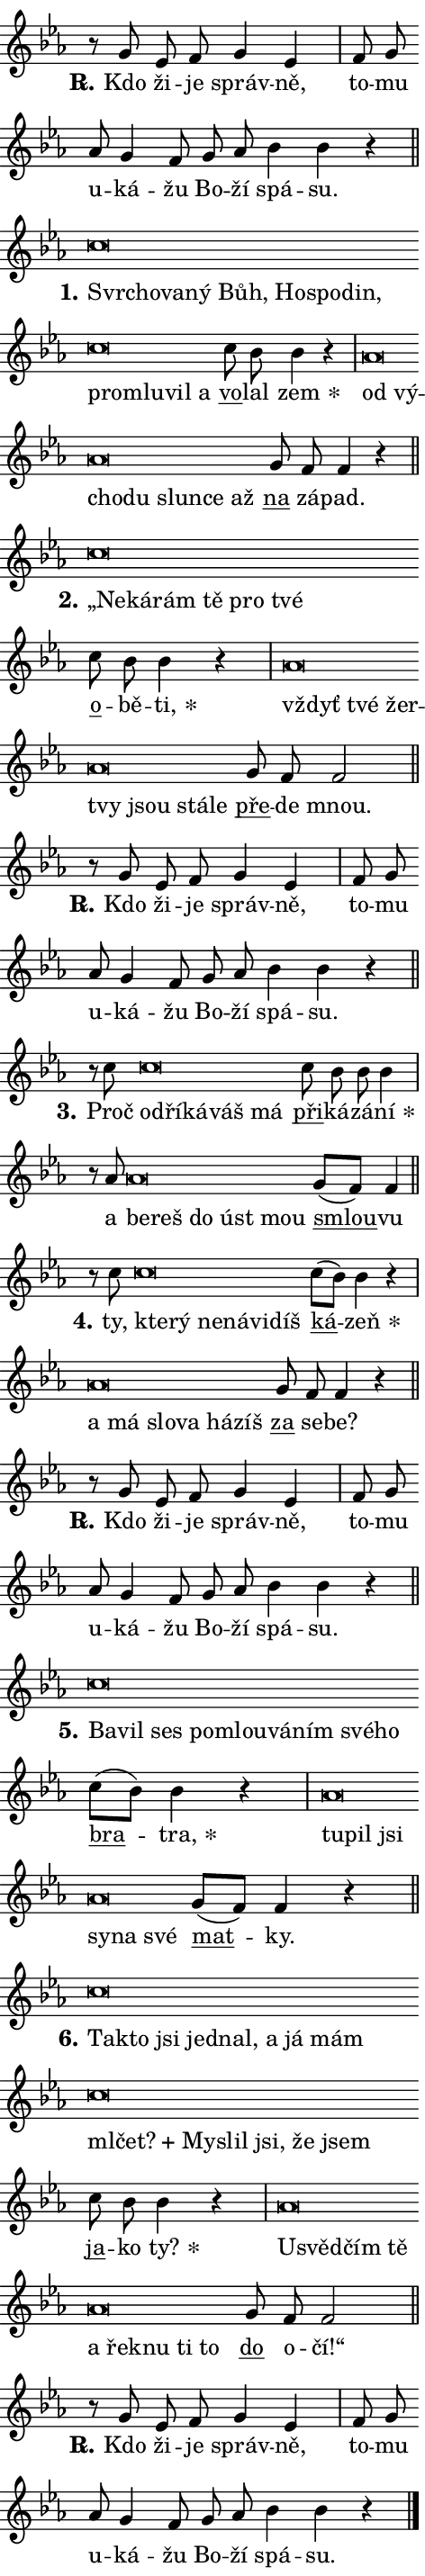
\version "2.24.0"
\header { tagline = "" }
\paper {
  indent = 0\cm
  top-margin = 0\cm
  right-margin = 0.13\cm % to fit lyric hyphens
  bottom-margin = 0\cm
  left-margin = 0\cm
  paper-width = 8\cm
  page-breaking = #ly:one-page-breaking
  system-system-spacing.basic-distance = #11
  score-system-spacing.basic-distance = #11
  ragged-last = ##f
}


%% Author: Thomas Morley
%% https://lists.gnu.org/archive/html/lilypond-user/2020-05/msg00002.html
#(define (line-position grob)
"Returns position of @var[grob} in current system:
   @code{'start}, if at first time-step
   @code{'end}, if at last time-step
   @code{'middle} otherwise
"
  (let* ((col (ly:item-get-column grob))
         (ln (ly:grob-object col 'left-neighbor))
         (rn (ly:grob-object col 'right-neighbor))
         (col-to-check-left (if (ly:grob? ln) ln col))
         (col-to-check-right (if (ly:grob? rn) rn col))
         (break-dir-left
           (and
             (ly:grob-property col-to-check-left 'non-musical #f)
             (ly:item-break-dir col-to-check-left)))
         (break-dir-right
           (and
             (ly:grob-property col-to-check-right 'non-musical #f)
             (ly:item-break-dir col-to-check-right))))
        (cond ((eqv? 1 break-dir-left) 'start)
              ((eqv? -1 break-dir-right) 'end)
              (else 'middle))))

#(define (tranparent-at-line-position vctor)
  (lambda (grob)
  "Relying on @code{line-position} select the relevant enry from @var{vctor}.
Used to determine transparency,"
    (case (line-position grob)
      ((end) (not (vector-ref vctor 0)))
      ((middle) (not (vector-ref vctor 1)))
      ((start) (not (vector-ref vctor 2))))))

noteHeadBreakVisibility =
#(define-music-function (break-visibility)(vector?)
"Makes @code{NoteHead}s transparent relying on @var{break-visibility}"
#{
  \override NoteHead.transparent =
    #(tranparent-at-line-position break-visibility)
#})

#(define delete-ledgers-for-transparent-note-heads
  (lambda (grob)
    "Reads whether a @code{NoteHead} is transparent.
If so this @code{NoteHead} is removed from @code{'note-heads} from
@var{grob}, which is supposed to be @code{LedgerLineSpanner}.
As a result ledgers are not printed for this @code{NoteHead}"
    (let* ((nhds-array (ly:grob-object grob 'note-heads))
           (nhds-list
             (if (ly:grob-array? nhds-array)
                 (ly:grob-array->list nhds-array)
                 '()))
           ;; Relies on the transparent-property being done before
           ;; Staff.LedgerLineSpanner.after-line-breaking is executed.
           ;; This is fragile ...
           (to-keep
             (remove
               (lambda (nhd)
                 (ly:grob-property nhd 'transparent #f))
               nhds-list)))
      ;; TODO find a better method to iterate over grob-arrays, similiar
      ;; to filter/remove etc for lists
      ;; For now rebuilt from scratch
      (set! (ly:grob-object grob 'note-heads)  '())
      (for-each
        (lambda (nhd)
          (ly:pointer-group-interface::add-grob grob 'note-heads nhd))
        to-keep))))

squashNotes = {
  \override NoteHead.X-extent = #'(-0.2 . 0.2)
  \override NoteHead.Y-extent = #'(-0.75 . 0)
  \override NoteHead.stencil =
    #(lambda (grob)
       (let ((pos (ly:grob-property grob 'staff-position)))
         (begin
           (if (< pos -7) (display "ERROR: Lower brevis then expected\n") (display ""))
           (if (<= pos -6) ly:text-interface::print ly:note-head::print))))
}
unSquashNotes = {
  \revert NoteHead.X-extent
  \revert NoteHead.Y-extent
  \revert NoteHead.stencil
}

hideNotes = \noteHeadBreakVisibility #begin-of-line-visible
unHideNotes = \noteHeadBreakVisibility #all-visible

% work-around for resetting accidentals
% https://lilypond.org/doc/v2.23/Documentation/notation/displaying-rhythms#unmetered-music
cadenzaMeasure = {
  \cadenzaOff
  \partial 1024 s1024
  \cadenzaOn
}

#(define-markup-command (accent layout props text) (markup?)
  "Underline accented syllable"
  (interpret-markup layout props
    #{\markup \override #'(offset . 4.3) \underline { #text }#}))

responsum = \markup \concat {
  "R" \hspace #-1.05 \path #0.1 #'((moveto 0 0.07) (lineto 0.9 0.8)) \hspace #0.05 "."
}

spaceSize = #0.6828661417322834 % exact space size for TeX Gyre Schola

\layout {
  \context {
    \Staff
    \remove "Time_signature_engraver"
    \override LedgerLineSpanner.after-line-breaking = #delete-ledgers-for-transparent-note-heads
  }
  \context {
    \Lyrics {
      \override LyricSpace.minimum-distance = \spaceSize
      \override LyricText.font-name = #"TeX Gyre Schola"
      \override LyricText.font-size = 1
      \override StanzaNumber.font-name = #"TeX Gyre Schola Bold"
      \override StanzaNumber.font-size = 1
    }
  }
  \context {
    \Score 
    \override NoteHead.text =
      #(lambda (grob) 
        (let ((pos (ly:grob-property grob 'staff-position)))
          #{\markup {
            \combine
              \halign #-0.55 \raise #(if (= pos -6) 0 0.5) \override #'(thickness . 2) \draw-line #'(3.2 . 0)
              \musicglyph "noteheads.sM1"
          }#}))
  }
}

% magnetic-lyrics.ily
%
%   written by
%     Jean Abou Samra <jean@abou-samra.fr>
%     Werner Lemberg <wl@gnu.org>
%
%   adapted by
%     Jiri Hon <jiri.hon@gmail.com>
%
% Version 2022-Apr-15

% https://www.mail-archive.com/lilypond-user@gnu.org/msg149350.html

#(define (Left_hyphen_pointer_engraver context)
   "Collect syllable-hyphen-syllable occurrences in lyrics and store
them in properties.  This engraver only looks to the left.  For
example, if the lyrics input is @code{foo -- bar}, it does the
following.

@itemize @bullet
@item
Set the @code{text} property of the @code{LyricHyphen} grob between
@q{foo} and @q{bar} to @code{foo}.

@item
Set the @code{left-hyphen} property of the @code{LyricText} grob with
text @q{foo} to the @code{LyricHyphen} grob between @q{foo} and
@q{bar}.
@end itemize

Use this auxiliary engraver in combination with the
@code{lyric-@/text::@/apply-@/magnetic-@/offset!} hook."
   (let ((hyphen #f)
         (text #f))
     (make-engraver
      (acknowledgers
       ((lyric-syllable-interface engraver grob source-engraver)
        (set! text grob)))
      (end-acknowledgers
       ((lyric-hyphen-interface engraver grob source-engraver)
        ;(when (not (grob::has-interface grob 'lyric-space-interface))
          (set! hyphen grob)));)
      ((stop-translation-timestep engraver)
       (when (and text hyphen)
         (ly:grob-set-object! text 'left-hyphen hyphen))
       (set! text #f)
       (set! hyphen #f)))))

#(define (lyric-text::apply-magnetic-offset! grob)
   "If the space between two syllables is less than the value in
property @code{LyricText@/.details@/.squash-threshold}, move the right
syllable to the left so that it gets concatenated with the left
syllable.

Use this function as a hook for
@code{LyricText@/.after-@/line-@/breaking} if the
@code{Left_@/hyphen_@/pointer_@/engraver} is active."
   (let ((hyphen (ly:grob-object grob 'left-hyphen #f)))
     (when hyphen
       (let ((left-text (ly:spanner-bound hyphen LEFT)))
         (when (grob::has-interface left-text 'lyric-syllable-interface)
           (let* ((common (ly:grob-common-refpoint grob left-text X))
                  (this-x-ext (ly:grob-extent grob common X))
                  (left-x-ext
                   (begin
                     ;; Trigger magnetism for left-text.
                     (ly:grob-property left-text 'after-line-breaking)
                     (ly:grob-extent left-text common X)))
                  ;; `delta` is the gap width between two syllables.
                  (delta (- (interval-start this-x-ext)
                            (interval-end left-x-ext)))
                  (details (ly:grob-property grob 'details))
                  (threshold (assoc-get 'squash-threshold details 0.2)))
             (when (< delta threshold)
               (let* (;; We have to manipulate the input text so that
                      ;; ligatures crossing syllable boundaries are not
                      ;; disabled.  For languages based on the Latin
                      ;; script this is essentially a beautification.
                      ;; However, for non-Western scripts it can be a
                      ;; necessity.
                      (lt (ly:grob-property left-text 'text))
                      (rt (ly:grob-property grob 'text))
                      (is-space (grob::has-interface hyphen 'lyric-space-interface))
                      (space (if is-space " " ""))
                      (extra-delta (if is-space spaceSize 0))
                      ;; Append new syllable.
                      (ltrt-space (if (and (string? lt) (string? rt))
                                (string-append lt space rt)
                                (make-concat-markup (list lt space rt))))
                      ;; Right-align `ltrt` to the right side.
                      (ltrt-space-markup (grob-interpret-markup
                               grob
                               (make-translate-markup
                                (cons (interval-length this-x-ext) 0)
                                (make-right-align-markup ltrt-space)))))
                 (begin
                   ;; Don't print `left-text`.
                   (ly:grob-set-property! left-text 'stencil #f)
                   ;; Set text and stencil (which holds all collected
                   ;; syllables so far) and shift it to the left.
                   (ly:grob-set-property! grob 'text ltrt-space)
                   (ly:grob-set-property! grob 'stencil ltrt-space-markup)
                   (ly:grob-translate-axis! grob (- (- delta extra-delta)) X))))))))))


#(define (lyric-hyphen::displace-bounds-first grob)
   ;; Make very sure this callback isn't triggered too early.
   (let ((left (ly:spanner-bound grob LEFT))
         (right (ly:spanner-bound grob RIGHT)))
     (ly:grob-property left 'after-line-breaking)
     (ly:grob-property right 'after-line-breaking)
     (ly:lyric-hyphen::print grob)))

squashThreshold = #0.4

\layout {
  \context {
    \Lyrics
    \consists #Left_hyphen_pointer_engraver
    \override LyricText.after-line-breaking =
      #lyric-text::apply-magnetic-offset!
    \override LyricHyphen.stencil = #lyric-hyphen::displace-bounds-first
    \override LyricText.details.squash-threshold = \squashThreshold
    \override LyricHyphen.minimum-distance = 0
    \override LyricHyphen.minimum-length = \squashThreshold
  }
}

squashText = \override LyricText.details.squash-threshold = 9999
unSquashText = \override LyricText.details.squash-threshold = \squashThreshold

leftText = \override LyricText.self-alignment-X = #LEFT
unLeftText = \revert LyricText.self-alignment-X

starOffset = #(lambda (grob) 
                (let ((x_offset (ly:self-alignment-interface::aligned-on-x-parent grob)))
                  (if (= x_offset 0) 0 (+ x_offset 1.2))))

star = #(define-music-function (syllable)(string?)
"Append star separator at the end of a syllable"
#{
  \once \override LyricText.X-offset = #starOffset
  \lyricmode { \markup {
    #syllable
    \override #'((font-name . "TeX Gyre Schola Bold")) \hspace #0.2 \lower #0.65 \larger "*"
  } }
#})

starAccent = #(define-music-function (syllable)(string?)
"Append star separator at the end of a syllable and make accent"
#{
  \once \override LyricText.X-offset = #starOffset
  \lyricmode { \markup {
    \accent #syllable
    \override #'((font-name . "TeX Gyre Schola Bold")) \hspace #0.2 \lower #0.65 \larger "*"
  } }
#})

breath = #(define-music-function (syllable)(string?)
"Append breathing indicator at the end of a syllable"
#{
  \lyricmode { \markup { #syllable "+" } }
#})

optionalBreath = #(define-music-function (syllable)(string?)
"Append optional breathing indicator at the end of a syllable"
#{
  \lyricmode { \markup { #syllable "(+)" } }
#})


\score {
    <<
        \new Voice = "melody" { \cadenzaOn \key es \major \relative { r8 g' es f g4 es \cadenzaMeasure \bar "|" f8 g \bar "" as g4 f8 \bar "" g as \bar "" bes4 bes r \cadenzaMeasure \bar "||" \break } }
        \new Lyrics \lyricsto "melody" { \lyricmode { \set stanza = \responsum
Kdo ži -- je správ -- ně, to -- mu u -- ká -- žu Bo -- ží spá -- su. } }
    >>
    \layout {}
}

\score {
    <<
        \new Voice = "melody" { \cadenzaOn \key es \major \relative { \squashNotes c''\breve*1/16 \hideNotes \breve*1/16 \bar "" \breve*1/16 \bar "" \breve*1/16 \bar "" \breve*1/16 \bar "" \breve*1/16 \bar "" \breve*1/16 \bar "" \breve*1/16 \bar "" \breve*1/16 \bar "" \breve*1/16 \bar "" \breve*1/16 \breve*1/16 \bar "" \unHideNotes \unSquashNotes \bar "" c8 bes bes4 r \cadenzaMeasure \bar "|" \squashNotes as\breve*1/16 \hideNotes \breve*1/16 \bar "" \breve*1/16 \bar "" \breve*1/16 \bar "" \breve*1/16 \bar "" \breve*1/16 \breve*1/16 \bar "" \unHideNotes \unSquashNotes \bar "" g8 f f4 r \cadenzaMeasure \bar "||" \break } }
        \new Lyrics \lyricsto "melody" { \lyricmode { \set stanza = "1."
\leftText Svr -- \squashText cho -- va -- ný Bůh, Ho -- spo -- din, pro -- mlu -- vil a \unLeftText \unSquashText \markup \accent vo -- lal \star zem \leftText od \squashText vý -- cho -- du slun -- ce až \unLeftText \unSquashText \markup \accent na zá -- pad. } }
    >>
    \layout {}
}

\score {
    <<
        \new Voice = "melody" { \cadenzaOn \key es \major \relative { \squashNotes c''\breve*1/16 \hideNotes \breve*1/16 \bar "" \breve*1/16 \bar "" \breve*1/16 \bar "" \breve*1/16 \breve*1/16 \bar "" \unHideNotes \unSquashNotes \bar "" c8 bes bes4 r \cadenzaMeasure \bar "|" \squashNotes as\breve*1/16 \hideNotes \breve*1/16 \bar "" \breve*1/16 \bar "" \breve*1/16 \bar "" \breve*1/16 \bar "" \breve*1/16 \breve*1/16 \bar "" \unHideNotes \unSquashNotes \bar "" g8 f f2 \cadenzaMeasure \bar "||" \break } }
        \new Lyrics \lyricsto "melody" { \lyricmode { \set stanza = "2."
\leftText „Ne -- \squashText ká -- rám tě pro tvé \unLeftText \unSquashText \markup \accent o -- bě -- \star ti, \leftText vždyť \squashText tvé žer -- tvy jsou stá -- le \unLeftText \unSquashText \markup \accent pře -- de mnou. } }
    >>
    \layout {}
}

\score {
    <<
        \new Voice = "melody" { \cadenzaOn \key es \major \relative { r8 g' es f g4 es \cadenzaMeasure \bar "|" f8 g \bar "" as g4 f8 \bar "" g as \bar "" bes4 bes r \cadenzaMeasure \bar "||" \break } }
        \new Lyrics \lyricsto "melody" { \lyricmode { \set stanza = \responsum
Kdo ži -- je správ -- ně, to -- mu u -- ká -- žu Bo -- ží spá -- su. } }
    >>
    \layout {}
}

\score {
    <<
        \new Voice = "melody" { \cadenzaOn \key es \major \relative { r8 c''8 \squashNotes c\breve*1/16 \hideNotes \breve*1/16 \bar "" \breve*1/16 \bar "" \breve*1/16 \breve*1/16 \bar "" \unHideNotes \unSquashNotes \bar "" c8 bes bes bes4 \cadenzaMeasure \bar "|" r8 as8 \squashNotes as\breve*1/16 \hideNotes \breve*1/16 \bar "" \breve*1/16 \bar "" \breve*1/16 \breve*1/16 \bar "" \unHideNotes \unSquashNotes \bar "" g8[( f)] f4 \cadenzaMeasure \bar "||" \break } }
        \new Lyrics \lyricsto "melody" { \lyricmode { \set stanza = "3."
Proč \leftText od -- \squashText ří -- ká -- váš má \unLeftText \unSquashText \markup \accent při -- ká -- zá -- \star ní a \leftText be -- \squashText reš do úst mou \unLeftText \unSquashText \markup \accent smlou -- vu } }
    >>
    \layout {}
}

\score {
    <<
        \new Voice = "melody" { \cadenzaOn \key es \major \relative { r8 c''8 \squashNotes c\breve*1/16 \hideNotes \breve*1/16 \bar "" \breve*1/16 \bar "" \breve*1/16 \bar "" \breve*1/16 \breve*1/16 \bar "" \unHideNotes \unSquashNotes \bar "" c8[( bes)] bes4 r \cadenzaMeasure \bar "|" \squashNotes as\breve*1/16 \hideNotes \breve*1/16 \bar "" \breve*1/16 \bar "" \breve*1/16 \bar "" \breve*1/16 \breve*1/16 \bar "" \unHideNotes \unSquashNotes \bar "" g8 f f4 r \cadenzaMeasure \bar "||" \break } }
        \new Lyrics \lyricsto "melody" { \lyricmode { \set stanza = "4."
ty, \leftText kte -- \squashText rý ne -- ná -- vi -- díš \unLeftText \unSquashText \markup \accent ká -- \star zeň \leftText a \squashText má slo -- va há -- zíš \unLeftText \unSquashText \markup \accent za se -- be? } }
    >>
    \layout {}
}

\score {
    <<
        \new Voice = "melody" { \cadenzaOn \key es \major \relative { r8 g' es f g4 es \cadenzaMeasure \bar "|" f8 g \bar "" as g4 f8 \bar "" g as \bar "" bes4 bes r \cadenzaMeasure \bar "||" \break } }
        \new Lyrics \lyricsto "melody" { \lyricmode { \set stanza = \responsum
Kdo ži -- je správ -- ně, to -- mu u -- ká -- žu Bo -- ží spá -- su. } }
    >>
    \layout {}
}

\score {
    <<
        \new Voice = "melody" { \cadenzaOn \key es \major \relative { \squashNotes c''\breve*1/16 \hideNotes \breve*1/16 \bar "" \breve*1/16 \bar "" \breve*1/16 \bar "" \breve*1/16 \bar "" \breve*1/16 \bar "" \breve*1/16 \bar "" \breve*1/16 \breve*1/16 \bar "" \unHideNotes \unSquashNotes \bar "" c8[( bes)] bes4 r \cadenzaMeasure \bar "|" \squashNotes as\breve*1/16 \hideNotes \breve*1/16 \bar "" \breve*1/16 \bar "" \breve*1/16 \bar "" \breve*1/16 \breve*1/16 \bar "" \unHideNotes \unSquashNotes \bar "" g8[( f)] f4 r \cadenzaMeasure \bar "||" \break } }
        \new Lyrics \lyricsto "melody" { \lyricmode { \set stanza = "5."
\leftText Ba -- \squashText vil ses po -- mlou -- vá -- ním své -- ho \unLeftText \unSquashText \markup \accent bra -- \star tra, \leftText tu -- \squashText pil jsi sy -- na své \unLeftText \unSquashText \markup \accent mat -- ky. } }
    >>
    \layout {}
}

\score {
    <<
        \new Voice = "melody" { \cadenzaOn \key es \major \relative { \squashNotes c''\breve*1/16 \hideNotes \breve*1/16 \bar "" \breve*1/16 \bar "" \breve*1/16 \bar "" \breve*1/16 \bar "" \breve*1/16 \bar "" \breve*1/16 \bar "" \breve*1/16 \bar "" \breve*1/16 \bar "" \breve*1/16 \bar "" \breve*1/16 \bar "" \breve*1/16 \bar "" \breve*1/16 \bar "" \breve*1/16 \breve*1/16 \bar "" \unHideNotes \unSquashNotes \bar "" c8 bes bes4 r \cadenzaMeasure \bar "|" \squashNotes as\breve*1/16 \hideNotes \breve*1/16 \bar "" \breve*1/16 \bar "" \breve*1/16 \bar "" \breve*1/16 \bar "" \breve*1/16 \bar "" \breve*1/16 \bar "" \breve*1/16 \breve*1/16 \bar "" \unHideNotes \unSquashNotes \bar "" g8 f f2 \cadenzaMeasure \bar "||" \break } }
        \new Lyrics \lyricsto "melody" { \lyricmode { \set stanza = "6."
\leftText Tak -- \squashText to jsi jed -- nal, a já mám ml -- \breath "čet?" My -- slil jsi, že jsem \unLeftText \unSquashText \markup \accent ja -- ko \star ty? \leftText U -- \squashText svěd -- čím tě a řek -- nu ti to \unLeftText \unSquashText \markup \accent do o -- čí!“ } }
    >>
    \layout {}
}

\score {
    <<
        \new Voice = "melody" { \cadenzaOn \key es \major \relative { r8 g' es f g4 es \cadenzaMeasure \bar "|" f8 g \bar "" as g4 f8 \bar "" g as \bar "" bes4 bes r \cadenzaMeasure \bar "||" \break } \bar "|." }
        \new Lyrics \lyricsto "melody" { \lyricmode { \set stanza = \responsum
Kdo ži -- je správ -- ně, to -- mu u -- ká -- žu Bo -- ží spá -- su. } }
    >>
    \layout {}
}
